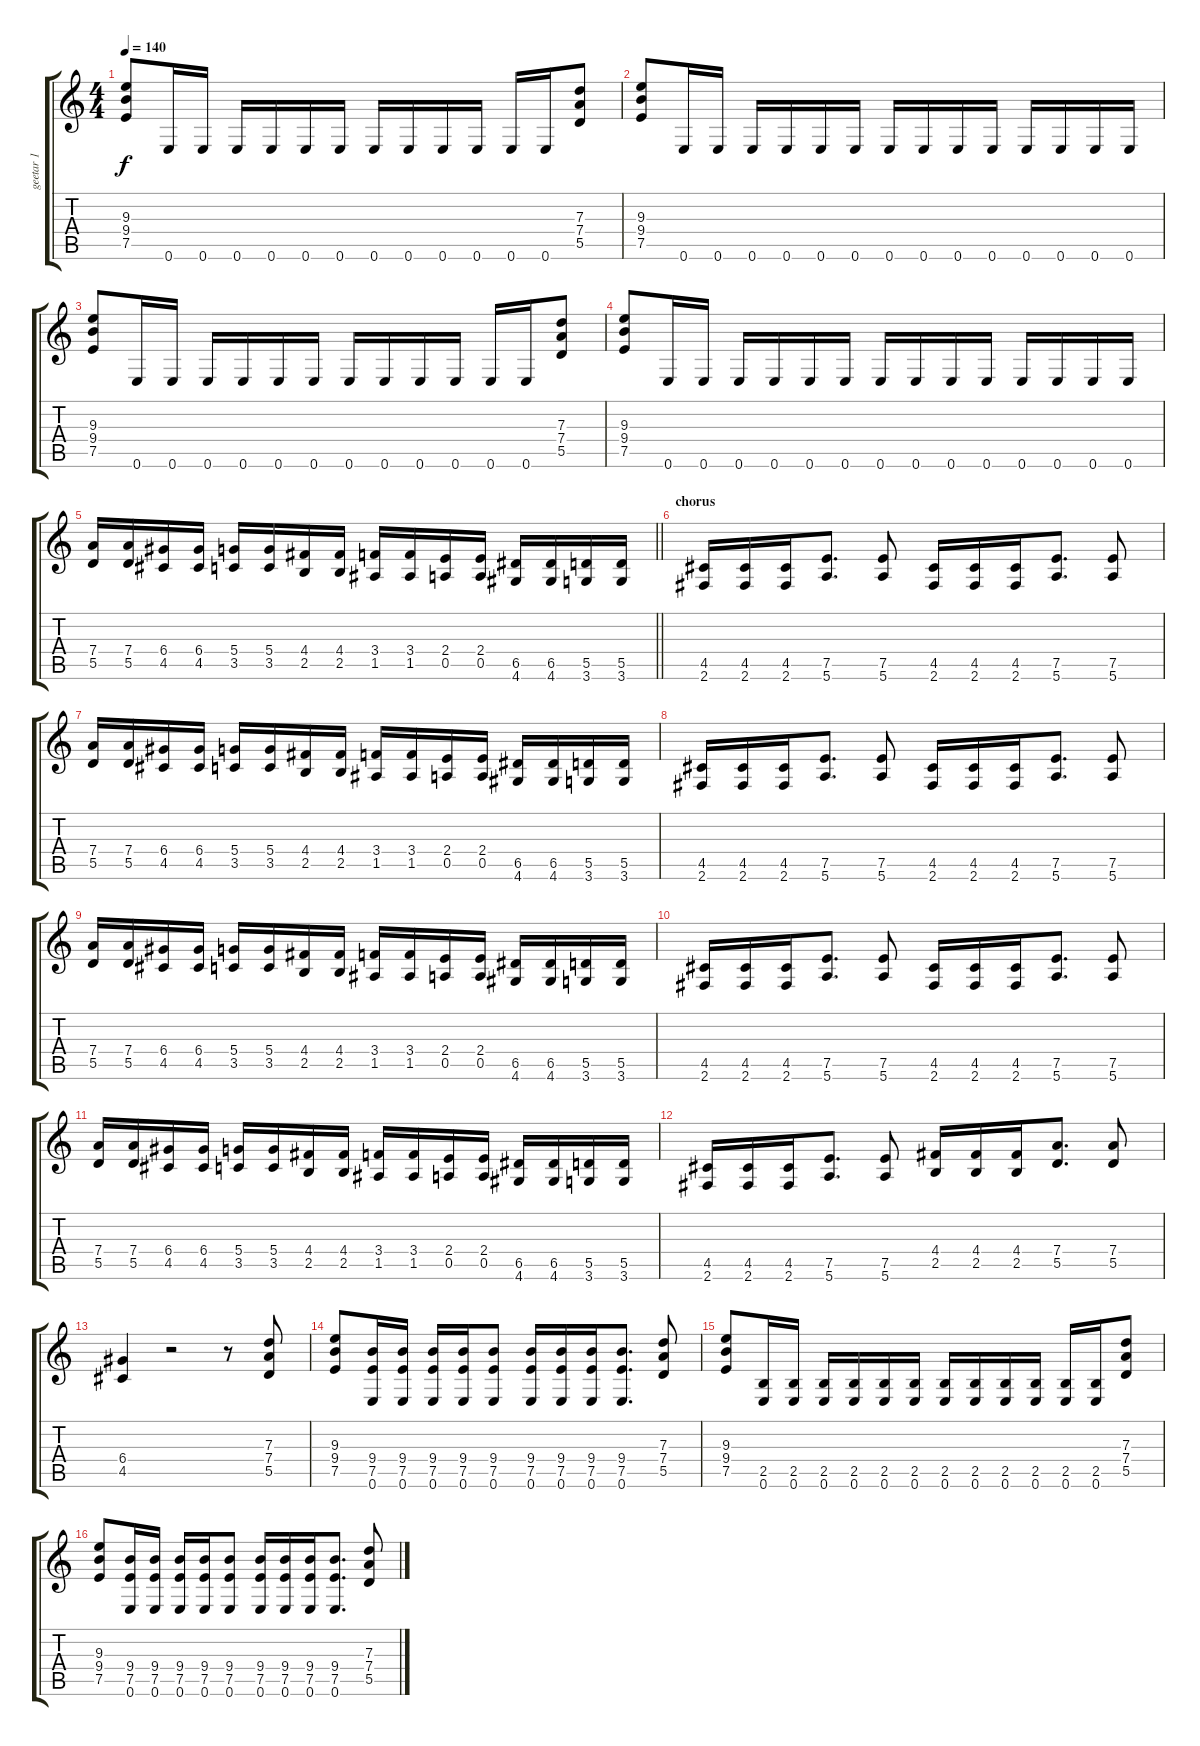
\track ("geetar 1" "geetar 1") {instrument distortionguitar}
\staff {score tabs}
\tuning (E4 B3 G3 D3 A2 E2) {hide}
\ts (4 4)
\tempo 140
\clef g2
\ks c
(9.3 9.4 7.5).8{dy f} 0.6.16 0.6.16 0.6.16 0.6.16 0.6.16 0.6.16 0.6.16 0.6.16 0.6.16 0.6.16 0.6.16 0.6.16 (7.3 7.4 5.5).8 |
(9.3 9.4 7.5).8 0.6.16 0.6.16 0.6.16 0.6.16 0.6.16 0.6.16 0.6.16 0.6.16 0.6.16 0.6.16 0.6.16 0.6.16 0.6.16 0.6.16 |
(9.3 9.4 7.5).8 0.6.16 0.6.16 0.6.16 0.6.16 0.6.16 0.6.16 0.6.16 0.6.16 0.6.16 0.6.16 0.6.16 0.6.16 (7.3 7.4 5.5).8 |
(9.3 9.4 7.5).8 0.6.16 0.6.16 0.6.16 0.6.16 0.6.16 0.6.16 0.6.16 0.6.16 0.6.16 0.6.16 0.6.16 0.6.16 0.6.16 0.6.16 |
\barLineRight lightlight
(7.4 5.5).16 (7.4 5.5).16 (6.4 4.5).16 (6.4 4.5).16 (5.4 3.5).16 (5.4 3.5).16 (4.4 2.5).16 (4.4 2.5).16 (3.4 1.5).16 (3.4 1.5).16 (2.4 0.5).16 (2.4 0.5).16 (6.5 4.6).16 (6.5 4.6).16 (5.5 3.6).16 (5.5 3.6).16 |
\section ("" "chorus")
(4.5 2.6).16 (4.5 2.6).16 (4.5 2.6).16 (7.5 5.6).8{d} (7.5 5.6).8 (4.5 2.6).16 (4.5 2.6).16 (4.5 2.6).16 (7.5 5.6).8{d} (7.5 5.6).8 |
(7.4 5.5).16 (7.4 5.5).16 (6.4 4.5).16 (6.4 4.5).16 (5.4 3.5).16 (5.4 3.5).16 (4.4 2.5).16 (4.4 2.5).16 (3.4 1.5).16 (3.4 1.5).16 (2.4 0.5).16 (2.4 0.5).16 (6.5 4.6).16 (6.5 4.6).16 (5.5 3.6).16 (5.5 3.6).16 |
(4.5 2.6).16 (4.5 2.6).16 (4.5 2.6).16 (7.5 5.6).8{d} (7.5 5.6).8 (4.5 2.6).16 (4.5 2.6).16 (4.5 2.6).16 (7.5 5.6).8{d} (7.5 5.6).8 |
(7.4 5.5).16 (7.4 5.5).16 (6.4 4.5).16 (6.4 4.5).16 (5.4 3.5).16 (5.4 3.5).16 (4.4 2.5).16 (4.4 2.5).16 (3.4 1.5).16 (3.4 1.5).16 (2.4 0.5).16 (2.4 0.5).16 (6.5 4.6).16 (6.5 4.6).16 (5.5 3.6).16 (5.5 3.6).16 |
(4.5 2.6).16 (4.5 2.6).16 (4.5 2.6).16 (7.5 5.6).8{d} (7.5 5.6).8 (4.5 2.6).16 (4.5 2.6).16 (4.5 2.6).16 (7.5 5.6).8{d} (7.5 5.6).8 |
(7.4 5.5).16 (7.4 5.5).16 (6.4 4.5).16 (6.4 4.5).16 (5.4 3.5).16 (5.4 3.5).16 (4.4 2.5).16 (4.4 2.5).16 (3.4 1.5).16 (3.4 1.5).16 (2.4 0.5).16 (2.4 0.5).16 (6.5 4.6).16 (6.5 4.6).16 (5.5 3.6).16 (5.5 3.6).16 |
(4.5 2.6).16 (4.5 2.6).16 (4.5 2.6).16 (7.5 5.6).8{d} (7.5 5.6).8 (4.4 2.5).16 (4.4 2.5).16 (4.4 2.5).16 (7.4 5.5).8{d} (7.4 5.5).8 |
(6.4 4.5).4 r.2 r.8 (7.3 7.4 5.5).8 |
(9.3 9.4 7.5).8 (9.4 7.5 0.6).16 (9.4 7.5 0.6).16 (9.4 7.5 0.6).16 (9.4 7.5 0.6).16 (9.4 7.5 0.6).8 (9.4 7.5 0.6).16 (9.4 7.5 0.6).16 (9.4 7.5 0.6).16 (9.4 7.5 0.6).8{d} (7.3 7.4 5.5).8 |
(9.3 9.4 7.5).8 (2.5 0.6).16 (2.5 0.6).16 (2.5 0.6).16 (2.5 0.6).16 (2.5 0.6).16 (2.5 0.6).16 (2.5 0.6).16 (2.5 0.6).16 (2.5 0.6).16 (2.5 0.6).16 (2.5 0.6).16 (2.5 0.6).16 (7.3 7.4 5.5).8 |
(9.3 9.4 7.5).8 (9.4 7.5 0.6).16 (9.4 7.5 0.6).16 (9.4 7.5 0.6).16 (9.4 7.5 0.6).16 (9.4 7.5 0.6).8 (9.4 7.5 0.6).16 (9.4 7.5 0.6).16 (9.4 7.5 0.6).16 (9.4 7.5 0.6).8{d} (7.3 7.4 5.5).8
